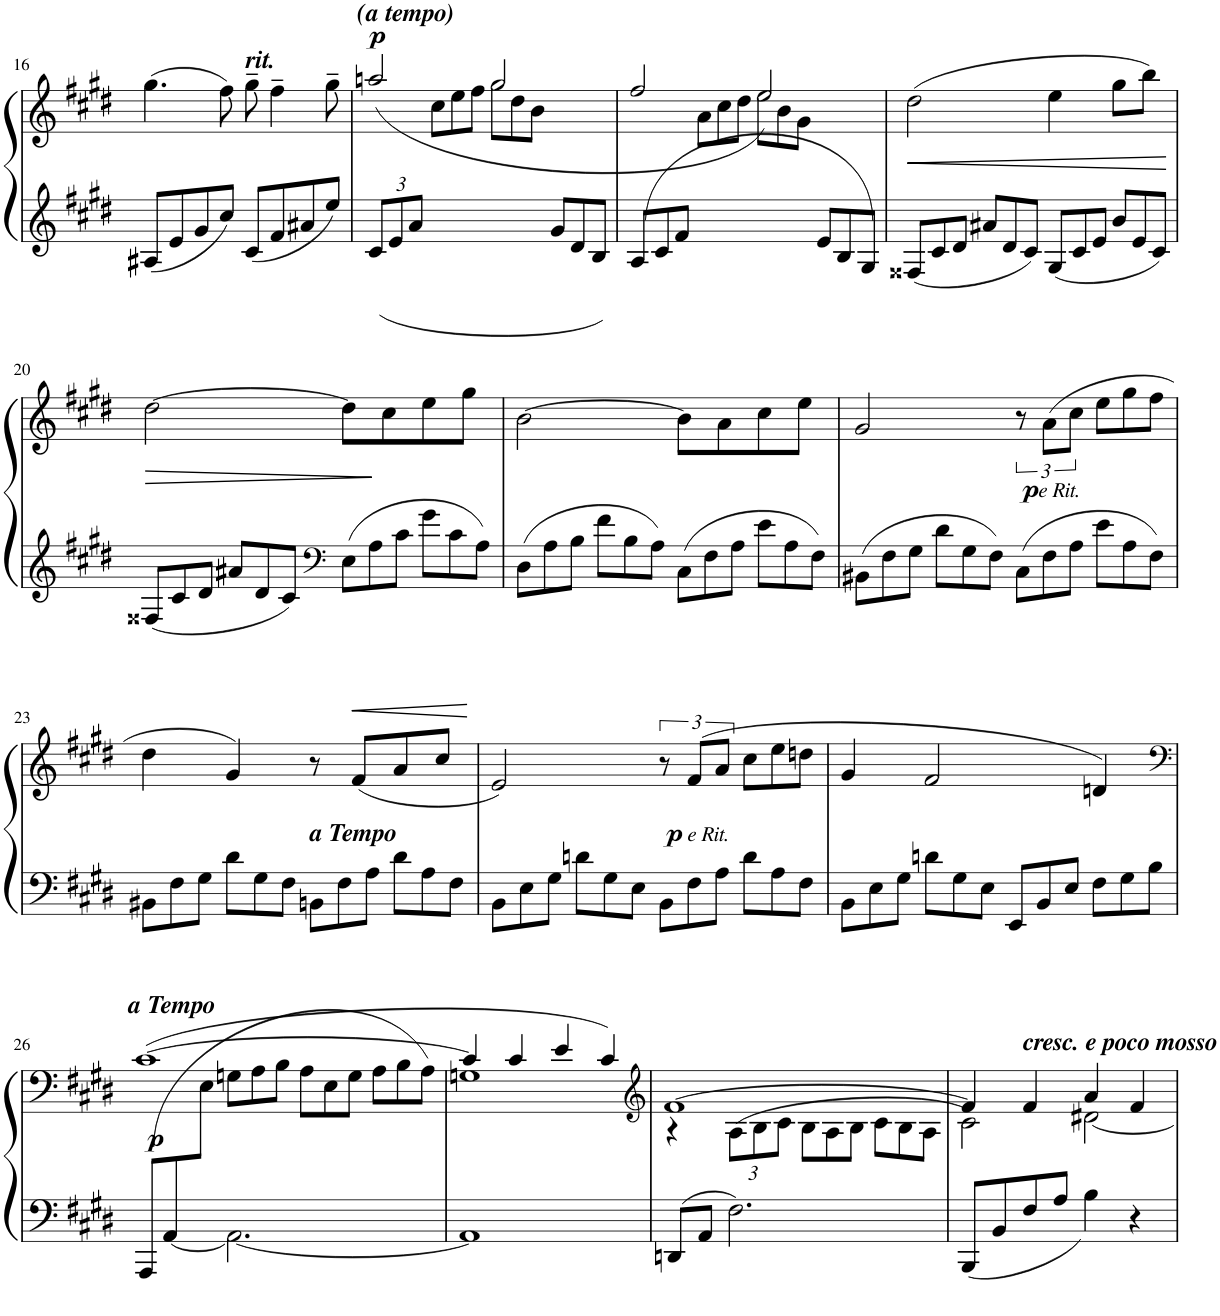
**kern	**kern	**dynam
*part1	*part1	*part1
*staff2	*staff1	*staff1/2
*I"Piano	*	*
*I'Pno.	*	*
!!LO:PB:g=z
*clefG2	*clefG2	*
*k[f#c#g#d#]	*k[f#c#g#d#]	*
*M4/4	*M4/4	*
*met(c)	*met(c)	*
=16	=16	=16
8A#X/L	(4.gg#\	.
8e/	.	.
8g#/	.	.
8cc#/J	8ff#\)	.
!	!LO:TX:a:Bi:t=rit.	!
8c#/L	8gg#~\	.
8f#/	4ff#~\	.
8a#X/	.	.
8ee/J	8gg#~\	.
=17	=17	=17
*Xbrackettup	*	*
*^	*^	*
!	!	!LO:TX:a:Bi:t=(a tempo)	!	!
!	!	!	!	!LO:DY:a
12c#/L	1ryy	4ryy	(2aan/	p
12e/	.	.	.	.
12a/J	.	.	.	.
*	*	*Xbrackettup	*	*
2ryy	.	12cc#\L	.	.
.	.	12ee\	.	.
.	.	12ff#\J	.	.
.	.	12gg#\L	2gg#/	.
.	.	12dd#\	.	.
.	.	12b\J	.	.
12g#/L	.	4ryy	.	.
12d#/	.	.	.	.
12B/J	.	.	.	.
=18	=18	=18	=18	=18
12A/L	1ryy	4ryy	2ff#/	.
12c#/	.	.	.	.
12f#/J	.	.	.	.
2ryy	.	12a\L	.	.
.	.	12cc#\	.	.
.	.	12dd#\J	.	.
.	.	12ee\L	2ee/)	.
.	.	12b\	.	.
.	.	12g#\J	.	.
12e/L	.	4ryy	.	.
12B/	.	.	.	.
12G#/J	.	.	.	.
*v	*v	*	*	*
*	*v	*v	*
=19	=19	=19
!	!	!LO:HP:b
12F##X/L	(2dd#\	<
12c#/	.	.
12d#/J	.	.
12a#X/L	.	.
12d#/	.	.
12c#/J	.	.
12G#/L	4ee\	.
12c#/	.	.
12e/J	.	.
12b/L	8gg#\L	.
12e/	.	.
.	8bb\J)	.
12c#/J	.	.
.	.	[
!!LO:LB:g=z
=20	=20	=20
!	!	!LO:HP:b
12F##X/L	[2dd#\	>
12c#/	.	.
12d#/J	.	.
12a#X/L	.	.
12d#/	.	.
12c#/J	.	.
*clefF4	*	*
12E\L	8dd#\L]	.
12A\	.	.
.	8cc#\	]
12c#\J	.	.
12g#\L	8ee\	.
12c#\	.	.
.	8gg#\J	.
12A\J	.	.
=21	=21	=21
12D#\L	[2b\	.
12A\	.	.
12B\J	.	.
12f#\L	.	.
12B\	.	.
12A\J	.	.
12C#\L	8b\L]	.
12F#\	.	.
.	8a\	.
12A\J	.	.
12e\L	8cc#\	.
12A\	.	.
.	8ee\J	.
12F#\J	.	.
=22	=22	=22
12BB#X\L	2g#/	.
12F#\	.	.
12G#\J	.	.
12d#\L	.	.
12G#\	.	.
12F#\J	.	.
*	*brackettup	*
!	!	!LO:DY:a=2
!	!	!LO:DY:n=1:a=2
12C#\L	12r	p other-dynamics
12F#\	(12a\L	.
12A\J	12cc#\J	.
*	*Xbrackettup	*
12e\L	12ee\L	.
12A\	12gg#\	.
12F#\J	12ff#\J	.
!!LO:LB:g=z
=23	=23	=23
12BB#X\L	4dd#\	.
12F#\	.	.
12G#\J	.	.
12d#\L	4g#/)	.
12G#\	.	.
12F#\J	.	.
12BBn\L	8r	.
12F#\	.	.
!	!LO:TX:b:Bi:t=a Tempo	!
!	!	!LO:HP:b
.	(8f#/L	<
12A\J	.	.
12d#\L	8a/	.
12A\	.	.
.	8cc#/J	.
12F#\J	.	.
.	.	[
=24	=24	=24
12BB\L	2e/)	.
12E\	.	.
12G#\J	.	.
12dn\L	.	.
12G#\	.	.
12E\J	.	.
*	*brackettup	*
!	!	!LO:DY:b
!	!	!LO:DY:n=1:b
12BB\L	12r	p other-dynamics
12F#\	(12f#/L	.
12A\J	12a/J	.
*	*Xbrackettup	*
12d\L	12cc#\L	.
12A\	12ee\	.
12F#\J	12ddn\J	.
=25	=25	=25
12BB\L	4g#/	.
12E\	.	.
12G#\J	.	.
12dn\L	2f#/	.
12G#\	.	.
12E\J	.	.
12EE/L	.	.
12BB/	.	.
12E/J	.	.
12F#\L	4dn/)	.
12G#\	.	.
12B\J	.	.
!!LO:LB:g=z
=26	=26	=26
*	*clefF4	*
*^	*	*
*	*brackettup	*	*
*	*	*^	*
!	!	!LO:TX:a:Bi:t=a Tempo	!	!
!	!	!	!	!LO:DY:b
(12AAA/L	12ryy	([>1c#	6ryy	p
12AA/	[6AA	.	.	.
6%5ryy	.	.	12E\J	.
.	2.AA\_	.	12Gn\L	.
.	.	.	12A\	.
.	.	.	12B\J	.
.	.	.	12A\L	.
.	.	.	12E\	.
.	.	.	12G\J	.
.	.	.	12A\L	.
.	.	.	12B\	.
.	.	.	12A\J)	.
=27	=27	=27	=27	=27
1ryy	1AA]	4c#/]	1Gn	.
.	.	4c#/	.	.
.	.	4e/	.	.
.	.	4c#/)	.	.
*v	*v	*	*	*
=28	=28	=28	=28
*	*clefG2	*	*
8DDn/L	[1f#	4r	.
8AA/J	.	.	.
2.F#\	.	(>12A\L	.
.	.	12B\	.
.	.	12c#\J	.
.	.	12B\L	.
.	.	12A\	.
.	.	12B\J	.
.	.	12c#\L	.
.	.	12B\	.
.	.	12A\J	.
=29	=29	=29	=29
8BBB/L	4f#/]	2c#\)	.
8BB/	.	.	.
!	!LO:TX:a:Bi:t=cresc. e poco mosso	!	!
8F#/	4f#/	.	.
8A/J	.	.	.
4B\	4a/	[2d#X\	.
4r	4f#/	.	.
*	*v	*v	*
=	=	=
*-	*-	*-
